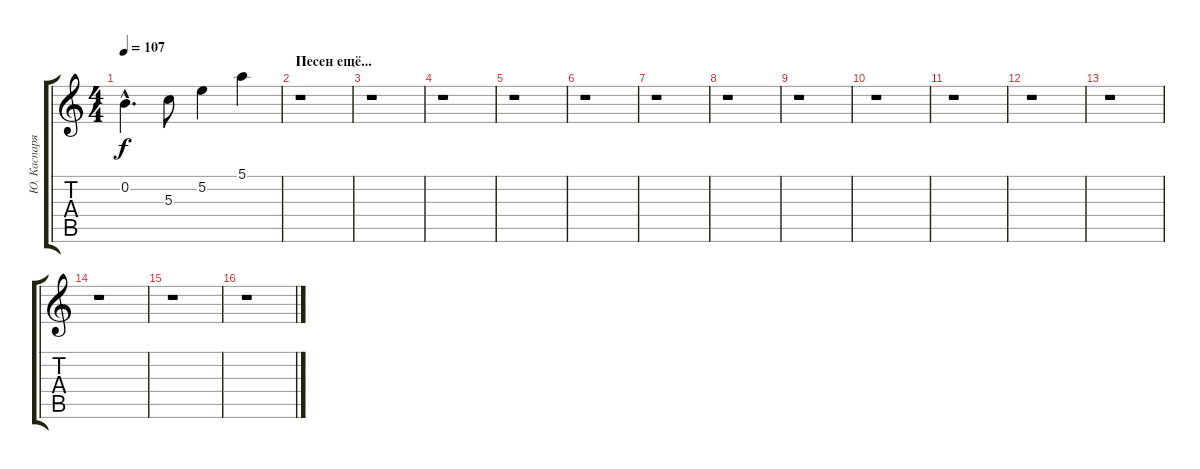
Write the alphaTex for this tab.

\track ("Ю. Каспарян" "Ю. Каспаря") {instrument electricguitarclean}
\staff {score tabs}
\tuning (E4 B3 G3 D3 A2 E2) {hide}
\ts (4 4)
\tempo 107
\clef g2
\ks c
0.2{hac t}.4{d dy f} 5.3.8 5.2.4 5.1.4 |
\section ("" "Песен ещё...")
r.1 |
r.1 |
r.1 |
r.1 |
r.1 |
r.1 |
r.1 |
r.1 |
r.1 |
r.1 |
r.1 |
r.1 |
r.1 |
r.1 |
r.1
